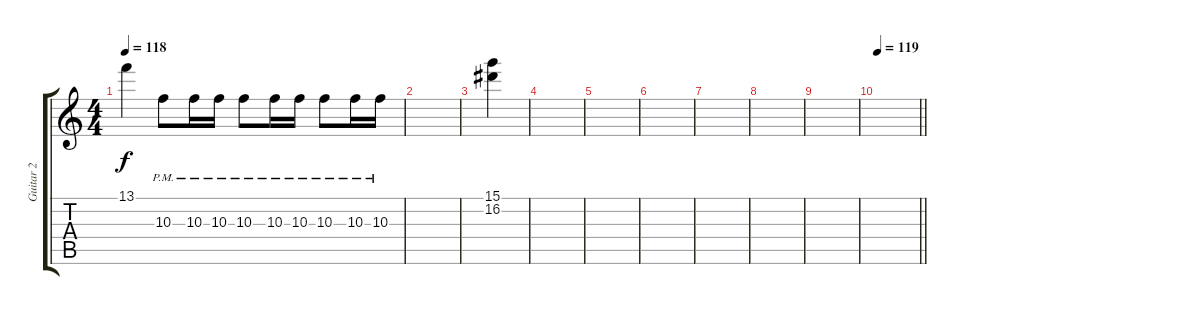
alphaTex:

\track ("Guitar 2" "Guitar 2") {instrument electricguitarjazz}
\staff {score tabs}
\tuning (E4 B3 G3 D3 A2 E2) {hide}
\ts (4 4)
\tempo 118
\clef g2
\ks c
13.1.4{dy f} 10.3{pm}.8 10.3{pm}.16 10.3{pm}.16 10.3{pm}.8 10.3{pm}.16 10.3{pm}.16 10.3{pm}.8 10.3{pm}.16 10.3{pm}.16 |
|
(15.1 16.2).4 |
|
|
|
|
|
|
\tempo 119
\barLineRight lightlight
